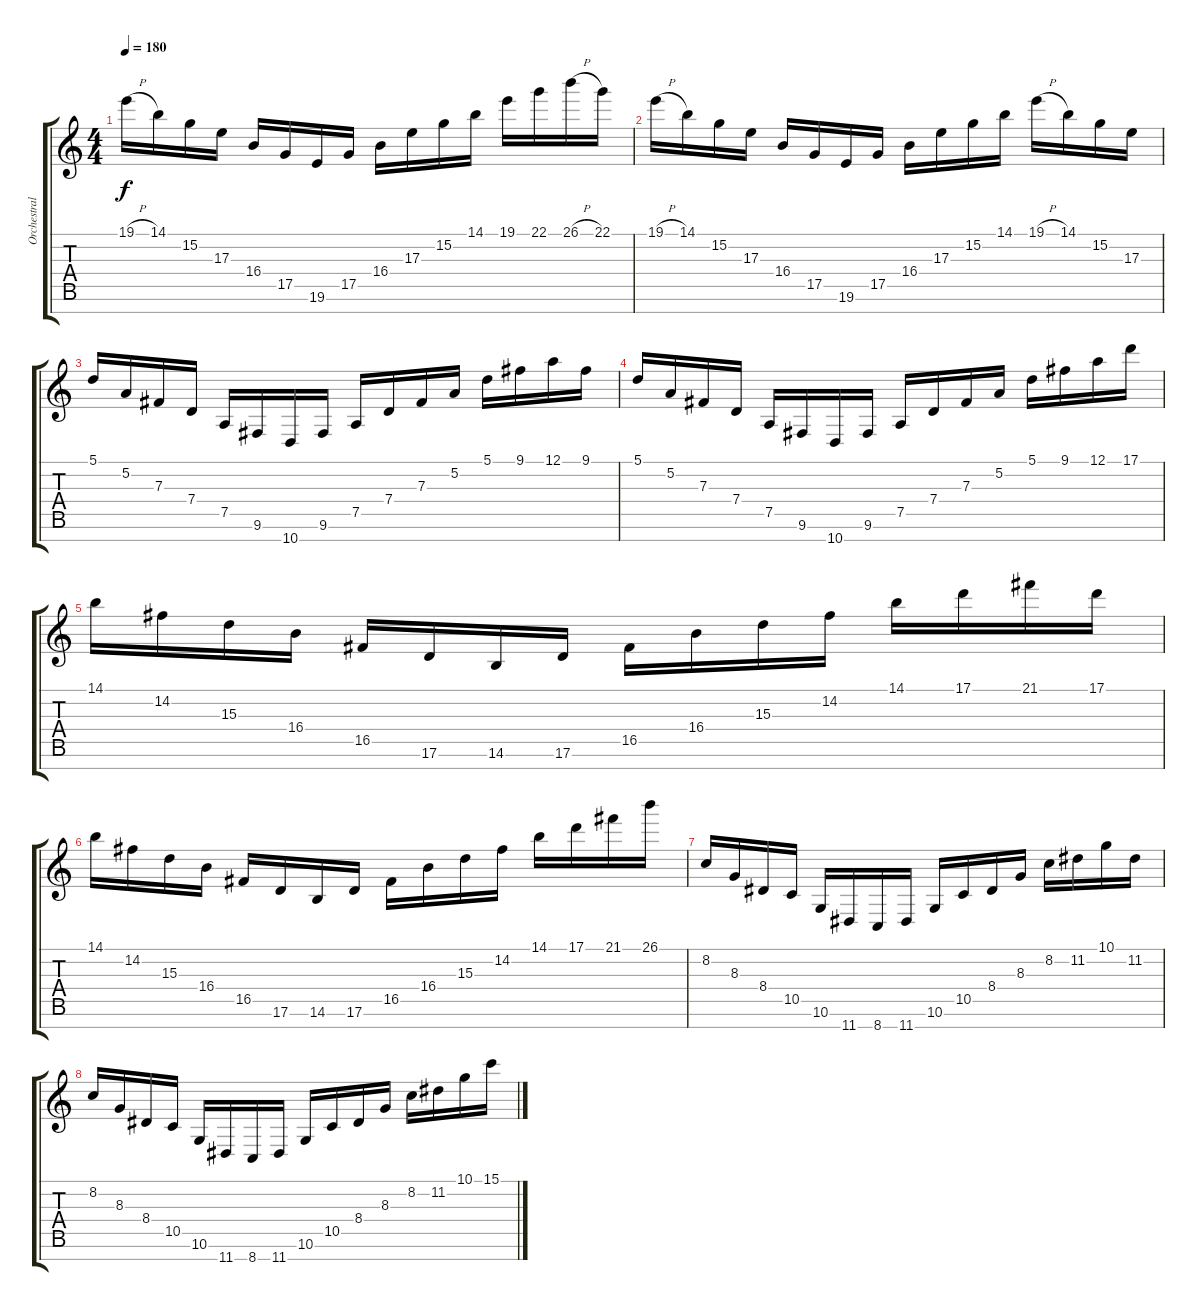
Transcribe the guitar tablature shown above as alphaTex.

\track ("Orchestral Harp" "Orchestral") {instrument orchestralharp}
\staff {score tabs}
\tuning (A4 E4 B3 G3 D3 A2 E2) {hide}
\ts (4 4)
\tempo 180
\clef g2
\ks c
19.1{h}.16{dy f} 14.1.16 15.2.16 17.3.16 16.4.16 17.5.16 19.6.16 17.5.16 16.4.16 17.3.16 15.2.16 14.1.16 19.1.16 22.1.16 26.1{h}.16 22.1.16 |
19.1{h}.16 14.1.16 15.2.16 17.3.16 16.4.16 17.5.16 19.6.16 17.5.16 16.4.16 17.3.16 15.2.16 14.1.16 19.1{h}.16 14.1.16 15.2.16 17.3.16 |
5.1.16 5.2.16 7.3.16 7.4.16 7.5.16 9.6.16 10.7.16 9.6.16 7.5.16 7.4.16 7.3.16 5.2.16 5.1.16 9.1.16 12.1.16 9.1.16 |
5.1.16 5.2.16 7.3.16 7.4.16 7.5.16 9.6.16 10.7.16 9.6.16 7.5.16 7.4.16 7.3.16 5.2.16 5.1.16 9.1.16 12.1.16 17.1.16 |
14.1.16 14.2.16 15.3.16 16.4.16 16.5.16 17.6.16 14.6.16 17.6.16 16.5.16 16.4.16 15.3.16 14.2.16 14.1.16 17.1.16 21.1.16 17.1.16 |
14.1.16 14.2.16 15.3.16 16.4.16 16.5.16 17.6.16 14.6.16 17.6.16 16.5.16 16.4.16 15.3.16 14.2.16 14.1.16 17.1.16 21.1.16 26.1.16 |
8.2.16 8.3.16 8.4.16 10.5.16 10.6.16 11.7.16 8.7.16 11.7.16 10.6.16 10.5.16 8.4.16 8.3.16 8.2.16 11.2.16 10.1.16 11.2.16 |
8.2.16 8.3.16 8.4.16 10.5.16 10.6.16 11.7.16 8.7.16 11.7.16 10.6.16 10.5.16 8.4.16 8.3.16 8.2.16 11.2.16 10.1.16 15.1.16
